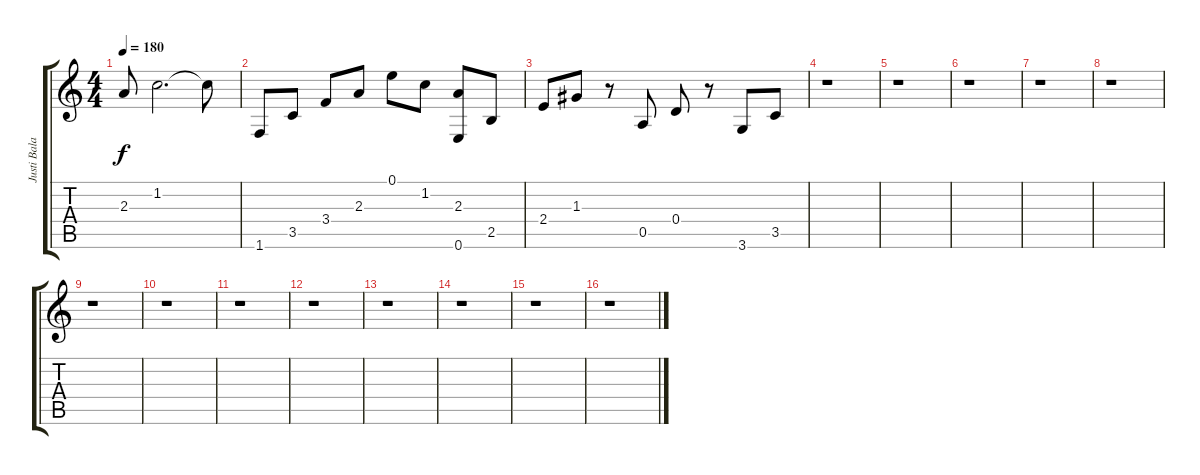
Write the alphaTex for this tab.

\track ("Justi Bala" "Justi Bala") {instrument acousticguitarsteel}
\staff {score tabs}
\tuning (E4 B3 G3 D3 A2 E2) {hide}
\ts (4 4)
\tempo 180
\clef g2
\ks c
2.3.8{dy f} 1.2.2{d} 1.2{t}.8 |
1.6.8 3.5.8 3.4.8 2.3.8 0.1.8 1.2.8 (2.3 0.6).8 2.5.8 |
2.4.8 1.3.8 r.8 0.5.8 0.4.8 r.8 3.6.8 3.5.8 |
r.1 |
r.1 |
r.1 |
r.1 |
r.1 |
r.1 |
r.1 |
r.1 |
r.1 |
r.1 |
r.1 |
r.1 |
r.1
